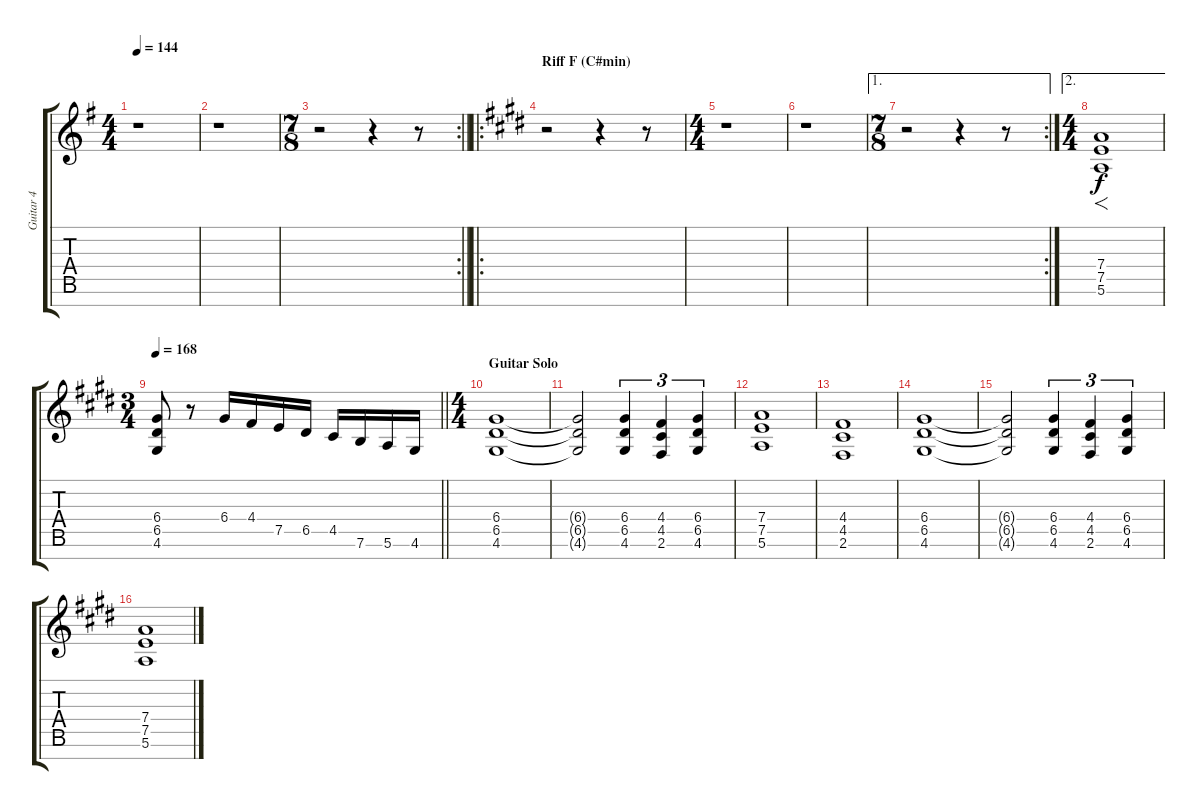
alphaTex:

\track ("Guitar 4" "Guitar 4") {instrument distortionguitar}
\staff {score tabs}
\tuning (E4 B3 G3 D3 A2 E2 B1) {hide}
\ts (4 4)
\tempo 144
\clef g2
\ks eminor
r.1{dy f} |
r.1 |
\rc 2
\ts (7 8)
\barLineRight lightlight
r.2 r.4 r.8 |
\ro
\section ("" "Riff F (C#min)")
\ks c#minor
r.2 r.4 r.8 |
\ts (4 4)
r.1 |
r.1 |
\ae 1
\rc 2
\ts (7 8)
r.2 r.4 r.8 |
\ae 2
\ts (4 4)
(7.4 7.5 5.6).1{f} |
\ts (3 4)
\tempo 168
\barLineRight lightlight
(6.4 6.5 4.6).8 r.8 6.4.16 4.4.16 7.5.16 6.5.16 4.5.16 7.6.16 5.6.16 4.6.16 |
\ts (4 4)
\section ("" "Guitar Solo")
(6.4 6.5 4.6).1 |
(6.4{t} 6.5{t} 4.6{t}).2 (6.4 6.5 4.6).4{tu (3 2)} (4.4 4.5 2.6).4{tu (3 2)} (6.4 6.5 4.6).4{tu (3 2)} |
(7.4 7.5 5.6).1 |
(4.4 4.5 2.6).1 |
(6.4 6.5 4.6).1 |
(6.4{t} 6.5{t} 4.6{t}).2 (6.4 6.5 4.6).4{tu (3 2)} (4.4 4.5 2.6).4{tu (3 2)} (6.4 6.5 4.6).4{tu (3 2)} |
(7.4 7.5 5.6).1
